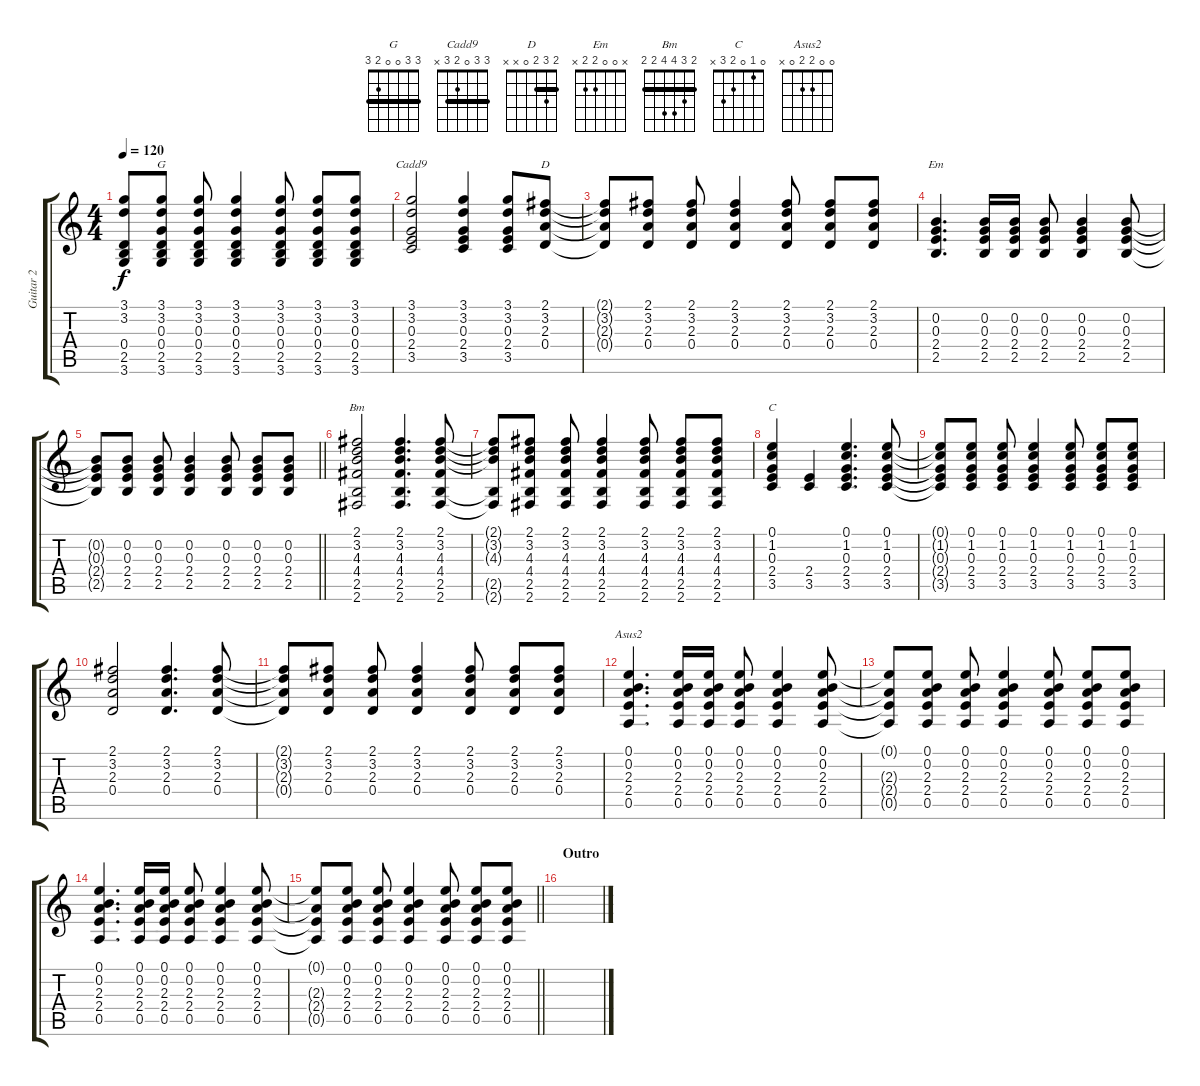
\track ("Guitar 2" "Guitar 2") {instrument electricguitarjazz}
\staff {score tabs}
\tuning (E4 B3 G3 D3 A2 E2) {hide}
\chord ("G" 3 3 0 0 2 3) {barre 3}
\chord ("Cadd9" 3 3 0 2 3 x) {barre 3}
\chord ("D" 2 3 2 0 x x) {barre 2}
\chord ("Em" x 0 0 2 2 x)
\chord ("Bm" 2 3 4 4 2 2) {barre 2}
\chord ("C" 0 1 0 2 3 x)
\chord ("Asus2" 0 0 2 2 0 x)
\ts (4 4)
\tempo 120
\clef g2
\ks c
(3.1{t} 3.2{t} 0.4{t} 2.5{t} 3.6{t}).8{dy f} (3.1 3.2 0.3 0.4 2.5 3.6).8{ch "G"} (3.1 3.2 0.3 0.4 2.5 3.6).8 (3.1 3.2 0.3 0.4 2.5 3.6).4 (3.1 3.2 0.3 0.4 2.5 3.6).8 (3.1 3.2 0.3 0.4 2.5 3.6).8 (3.1 3.2 0.3 0.4 2.5 3.6).8 |
(3.1 3.2 0.3 2.4 3.5).2{ch "Cadd9"} (3.1 3.2 0.3 2.4 3.5).4 (3.1 3.2 0.3 2.4 3.5).8 (2.1 3.2 2.3 0.4).8{ch "D"} |
(2.1{t} 3.2{t} 2.3{t} 0.4{t}).8 (2.1 3.2 2.3 0.4).8 (2.1 3.2 2.3 0.4).8 (2.1 3.2 2.3 0.4).4 (2.1 3.2 2.3 0.4).8 (2.1 3.2 2.3 0.4).8 (2.1 3.2 2.3 0.4).8 |
(0.2 0.3 2.4 2.5).4{d ch "Em"} (0.2 0.3 2.4 2.5).16 (0.2 0.3 2.4 2.5).16 (0.2 0.3 2.4 2.5).8 (0.2 0.3 2.4 2.5).4 (0.2 0.3 2.4 2.5).8 |
\barLineRight lightlight
(0.2{t} 0.3{t} 2.4{t} 2.5{t}).8 (0.2 0.3 2.4 2.5).8 (0.2 0.3 2.4 2.5).8 (0.2 0.3 2.4 2.5).4 (0.2 0.3 2.4 2.5).8 (0.2 0.3 2.4 2.5).8 (0.2 0.3 2.4 2.5).8 |
(2.1 3.2 4.3 4.4 2.5 2.6).2{ch "Bm"} (2.1 3.2 4.3 4.4 2.5 2.6).4{d} (2.1 3.2 4.3 4.4 2.5 2.6).8 |
(2.1{t} 3.2{t} 4.3{t} 2.5{t} 2.6{t}).8 (2.1 3.2 4.3 4.4 2.5 2.6).8 (2.1 3.2 4.3 4.4 2.5 2.6).8 (2.1 3.2 4.3 4.4 2.5 2.6).4 (2.1 3.2 4.3 4.4 2.5 2.6).8 (2.1 3.2 4.3 4.4 2.5 2.6).8 (2.1 3.2 4.3 4.4 2.5 2.6).8 |
(0.1 1.2 0.3 2.4 3.5).4{ch "C"} (2.4 3.5).4 (0.1 1.2 0.3 2.4 3.5).4{d} (0.1 1.2 0.3 2.4 3.5).8 |
(0.1{t} 1.2{t} 0.3{t} 2.4{t} 3.5{t}).8 (0.1 1.2 0.3 2.4 3.5).8 (0.1 1.2 0.3 2.4 3.5).8 (0.1 1.2 0.3 2.4 3.5).4 (0.1 1.2 0.3 2.4 3.5).8 (0.1 1.2 0.3 2.4 3.5).8 (0.1 1.2 0.3 2.4 3.5).8 |
(2.1 3.2 2.3 0.4).2 (2.1 3.2 2.3 0.4).4{d} (2.1 3.2 2.3 0.4).8 |
(2.1{t} 3.2{t} 2.3{t} 0.4{t}).8 (2.1 3.2 2.3 0.4).8 (2.1 3.2 2.3 0.4).8 (2.1 3.2 2.3 0.4).4 (2.1 3.2 2.3 0.4).8 (2.1 3.2 2.3 0.4).8 (2.1 3.2 2.3 0.4).8 |
(0.1 0.2 2.3 2.4 0.5).4{d ch "Asus2"} (0.1 0.2 2.3 2.4 0.5).16 (0.1 0.2 2.3 2.4 0.5).16 (0.1 0.2 2.3 2.4 0.5).8 (0.1 0.2 2.3 2.4 0.5).4 (0.1 0.2 2.3 2.4 0.5).8 |
(0.1{t} 2.3{t} 2.4{t} 0.5{t}).8 (0.1 0.2 2.3 2.4 0.5).8 (0.1 0.2 2.3 2.4 0.5).8 (0.1 0.2 2.3 2.4 0.5).4 (0.1 0.2 2.3 2.4 0.5).8 (0.1 0.2 2.3 2.4 0.5).8 (0.1 0.2 2.3 2.4 0.5).8 |
(0.1 0.2 2.3 2.4 0.5).4{d} (0.1 0.2 2.3 2.4 0.5).16 (0.1 0.2 2.3 2.4 0.5).16 (0.1 0.2 2.3 2.4 0.5).8 (0.1 0.2 2.3 2.4 0.5).4 (0.1 0.2 2.3 2.4 0.5).8 |
\barLineRight lightlight
(0.1{t} 2.3{t} 2.4{t} 0.5{t}).8 (0.1 0.2 2.3 2.4 0.5).8 (0.1 0.2 2.3 2.4 0.5).8 (0.1 0.2 2.3 2.4 0.5).4 (0.1 0.2 2.3 2.4 0.5).8 (0.1 0.2 2.3 2.4 0.5).8 (0.1 0.2 2.3 2.4 0.5).8 |
\section ("" "Outro")
